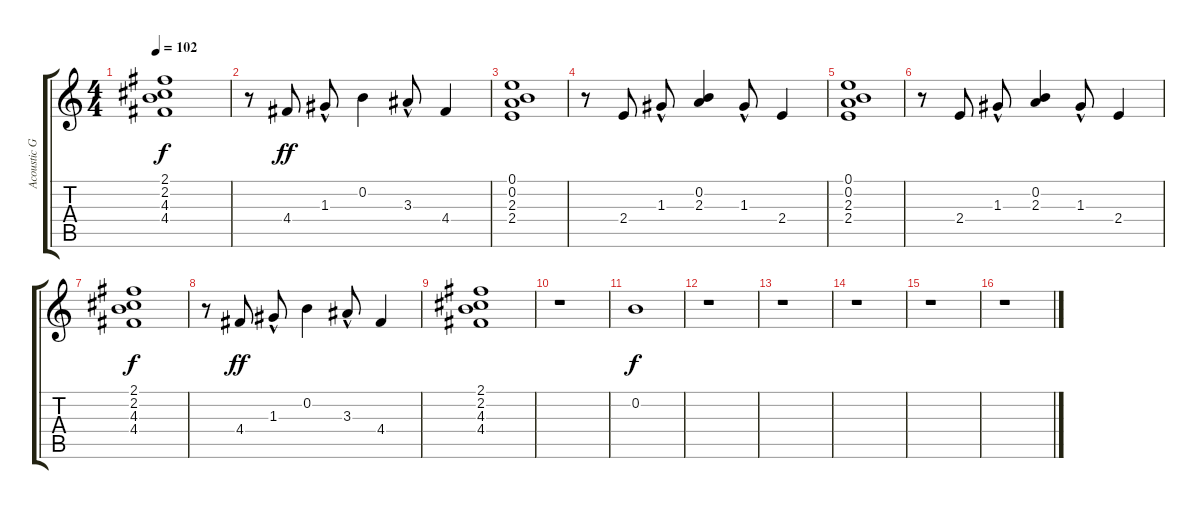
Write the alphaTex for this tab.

\track ("Acoustic Guitar III" "Acoustic G") {instrument electricguitarclean}
\staff {score tabs}
\tuning (E4 B3 G3 D3 A2 E2) {hide}
\ts (4 4)
\tempo 102
\clef g2
\ks c
(2.1 2.2 4.3 4.4).1{dy f} |
r.8 4.4.8{dy ff} 1.3{hac}.8 0.2.4 3.3{hac}.8 4.4.4 |
(0.1 0.2 2.3 2.4).1 |
r.8 2.4.8 1.3{hac}.8 (0.2 2.3).4 1.3{hac}.8 2.4.4 |
(0.1 0.2 2.3 2.4).1 |
r.8 2.4.8 1.3{hac}.8 (0.2 2.3).4 1.3{hac}.8 2.4.4 |
(2.1 2.2 4.3 4.4).1{dy f} |
r.8 4.4.8{dy ff} 1.3{hac}.8 0.2.4 3.3{hac}.8 4.4.4 |
(2.1 2.2 4.3 4.4).1 |
r.1 |
0.2.1{dy f} |
r.1 |
r.1 |
r.1 |
r.1 |
r.1
